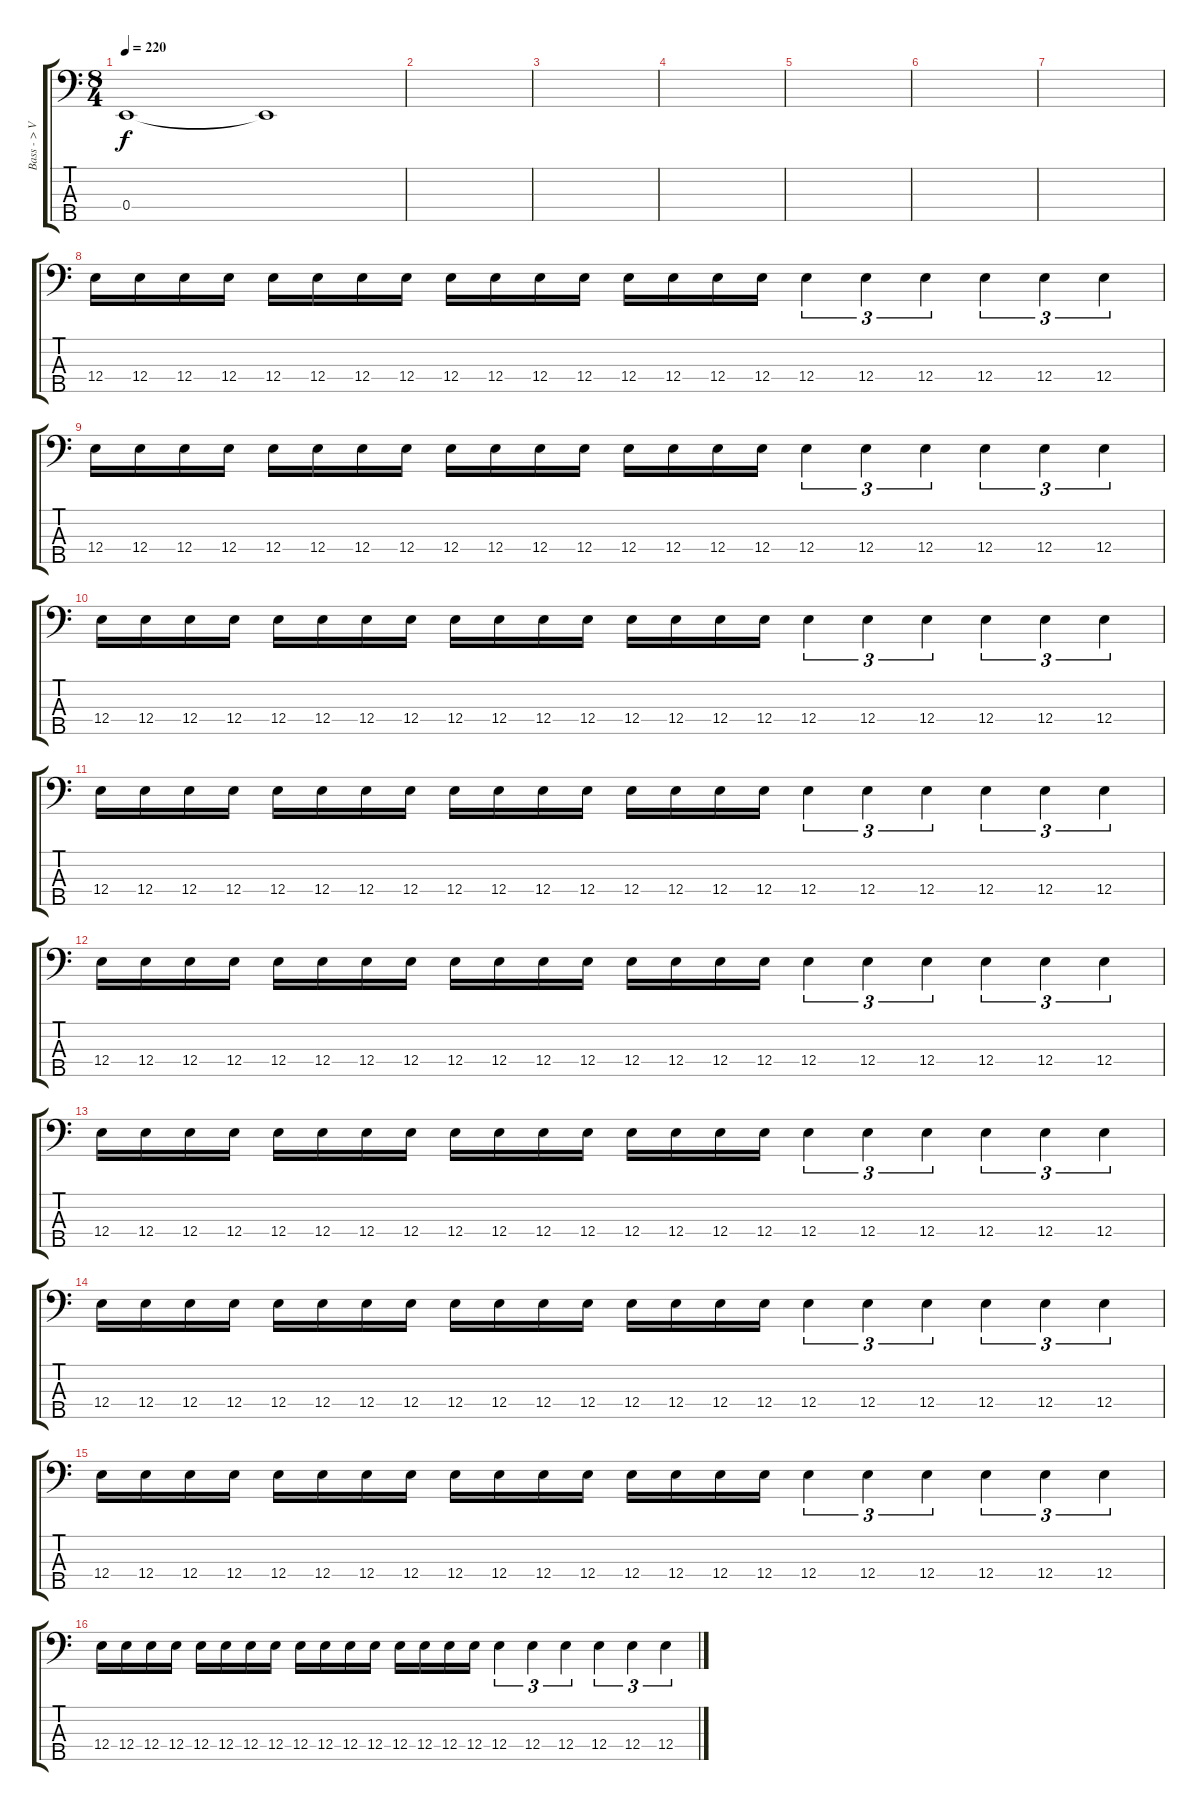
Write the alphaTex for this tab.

\track ("Bass - > Vortex" "Bass - > V") {instrument electricbassfinger}
\staff {score tabs}
\tuning (G2 D2 A1 E1 B0) {hide}
\ts (8 4)
\tempo 220
\clef f4
\ks c
0.4{t}.1{dy f} 0.4{t}.1 |
|
|
|
|
|
|
12.4.16 12.4.16 12.4.16 12.4.16 12.4.16 12.4.16 12.4.16 12.4.16 12.4.16 12.4.16 12.4.16 12.4.16 12.4.16 12.4.16 12.4.16 12.4.16 12.4.4{tu (3 2)} 12.4.4{tu (3 2)} 12.4.4{tu (3 2)} 12.4.4{tu (3 2)} 12.4.4{tu (3 2)} 12.4.4{tu (3 2)} |
12.4.16 12.4.16 12.4.16 12.4.16 12.4.16 12.4.16 12.4.16 12.4.16 12.4.16 12.4.16 12.4.16 12.4.16 12.4.16 12.4.16 12.4.16 12.4.16 12.4.4{tu (3 2)} 12.4.4{tu (3 2)} 12.4.4{tu (3 2)} 12.4.4{tu (3 2)} 12.4.4{tu (3 2)} 12.4.4{tu (3 2)} |
12.4.16 12.4.16 12.4.16 12.4.16 12.4.16 12.4.16 12.4.16 12.4.16 12.4.16 12.4.16 12.4.16 12.4.16 12.4.16 12.4.16 12.4.16 12.4.16 12.4.4{tu (3 2)} 12.4.4{tu (3 2)} 12.4.4{tu (3 2)} 12.4.4{tu (3 2)} 12.4.4{tu (3 2)} 12.4.4{tu (3 2)} |
12.4.16 12.4.16 12.4.16 12.4.16 12.4.16 12.4.16 12.4.16 12.4.16 12.4.16 12.4.16 12.4.16 12.4.16 12.4.16 12.4.16 12.4.16 12.4.16 12.4.4{tu (3 2)} 12.4.4{tu (3 2)} 12.4.4{tu (3 2)} 12.4.4{tu (3 2)} 12.4.4{tu (3 2)} 12.4.4{tu (3 2)} |
12.4.16 12.4.16 12.4.16 12.4.16 12.4.16 12.4.16 12.4.16 12.4.16 12.4.16 12.4.16 12.4.16 12.4.16 12.4.16 12.4.16 12.4.16 12.4.16 12.4.4{tu (3 2)} 12.4.4{tu (3 2)} 12.4.4{tu (3 2)} 12.4.4{tu (3 2)} 12.4.4{tu (3 2)} 12.4.4{tu (3 2)} |
12.4.16 12.4.16 12.4.16 12.4.16 12.4.16 12.4.16 12.4.16 12.4.16 12.4.16 12.4.16 12.4.16 12.4.16 12.4.16 12.4.16 12.4.16 12.4.16 12.4.4{tu (3 2)} 12.4.4{tu (3 2)} 12.4.4{tu (3 2)} 12.4.4{tu (3 2)} 12.4.4{tu (3 2)} 12.4.4{tu (3 2)} |
12.4.16 12.4.16 12.4.16 12.4.16 12.4.16 12.4.16 12.4.16 12.4.16 12.4.16 12.4.16 12.4.16 12.4.16 12.4.16 12.4.16 12.4.16 12.4.16 12.4.4{tu (3 2)} 12.4.4{tu (3 2)} 12.4.4{tu (3 2)} 12.4.4{tu (3 2)} 12.4.4{tu (3 2)} 12.4.4{tu (3 2)} |
12.4.16 12.4.16 12.4.16 12.4.16 12.4.16 12.4.16 12.4.16 12.4.16 12.4.16 12.4.16 12.4.16 12.4.16 12.4.16 12.4.16 12.4.16 12.4.16 12.4.4{tu (3 2)} 12.4.4{tu (3 2)} 12.4.4{tu (3 2)} 12.4.4{tu (3 2)} 12.4.4{tu (3 2)} 12.4.4{tu (3 2)} |
12.4.16 12.4.16 12.4.16 12.4.16 12.4.16 12.4.16 12.4.16 12.4.16 12.4.16 12.4.16 12.4.16 12.4.16 12.4.16 12.4.16 12.4.16 12.4.16 12.4.4{tu (3 2)} 12.4.4{tu (3 2)} 12.4.4{tu (3 2)} 12.4.4{tu (3 2)} 12.4.4{tu (3 2)} 12.4.4{tu (3 2)}
